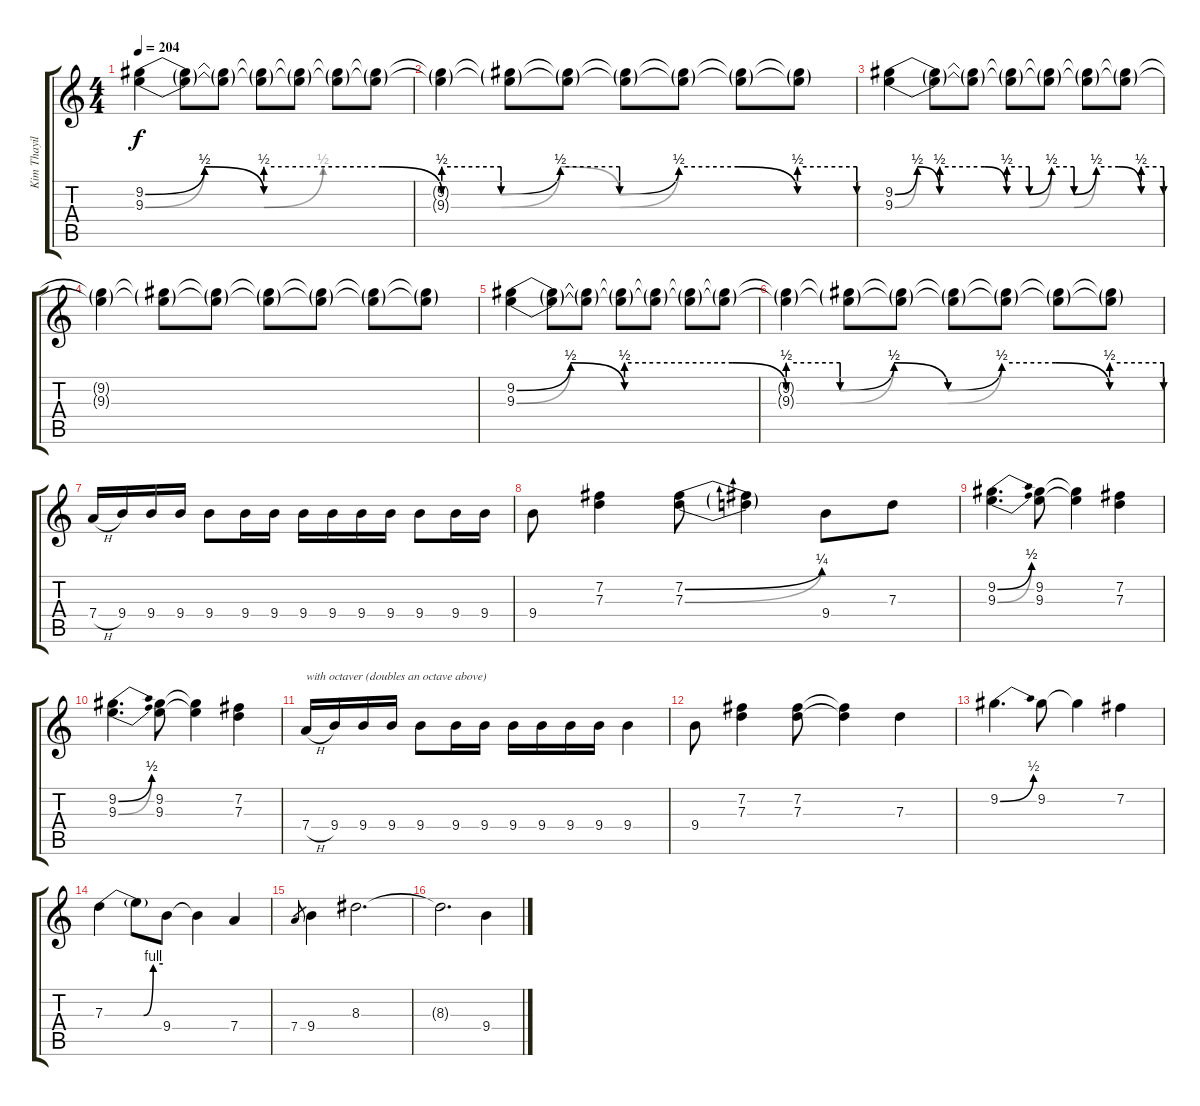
\track ("Kim Thayil - Solo" "Kim Thayil") {instrument distortionguitar}
\staff {score tabs}
\tuning (E4 B3 G3 D3 A2 D2) {hide}
\ts (4 4)
\tempo 204
\clef g2
\ks c
(9.2{be (custom 0 0 5 2 5 2 10 0 10 2 20 2 25 0 25 2 30 2 30 0 35 2 40 2 40 0 45 2 50 2 55 0 55 2 60 2 60 0)} 9.3{be (custom 0 0 5 2 5 2 10 0 15 2 20 2 25 0 25 2 30 2 30 0 35 2 40 0 45 2 50 2 55 0 55 2 60 2 60 0)}).4{dy f} (9.2{t} 9.3{t}).8 (9.2{t} 9.3{t}).8 (9.2{t} 9.3{t}).8 (9.2{t} 9.3{t}).8 (9.2{t} 9.3{t}).8 (9.2{t} 9.3{t}).8 |
(9.2{t} 9.3{t}).4 (9.2{t} 9.3{t}).8 (9.2{t} 9.3{t}).8 (9.2{t} 9.3{t}).8 (9.2{t} 9.3{t}).8 (9.2{t} 9.3{t}).8 (9.2{t} 9.3{t}).8 |
(9.2{be (custom 0 0 5 2 5 2 10 0 10 2 20 2 25 0 25 2 30 2 30 0 35 2 40 2 40 0 45 2 50 2 55 0 55 2 60 2 60 0)} 9.3{be (custom 0 0 5 2 5 2 10 0 10 2 20 2 25 0 25 2 30 2 30 0 35 2 40 2 40 0 45 2 50 2 55 0 55 2 60 2 60 0)}).4 (9.2{t} 9.3{t}).8 (9.2{t} 9.3{t}).8 (9.2{t} 9.3{t}).8 (9.2{t} 9.3{t}).8 (9.2{t} 9.3{t}).8 (9.2{t} 9.3{t}).8 |
(9.2{t} 9.3{t}).4 (9.2{t} 9.3{t}).8 (9.2{t} 9.3{t}).8 (9.2{t} 9.3{t}).8 (9.2{t} 9.3{t}).8 (9.2{t} 9.3{t}).8 (9.2{t} 9.3{t}).8 |
(9.2{be (custom 0 0 5 2 5 2 10 0 10 2 20 2 25 0 25 2 30 2 30 0 35 2 35 2 40 0 45 2 50 2 55 0 55 2 60 2 60 0)} 9.3{be (custom 0 0 5 2 5 2 10 0 10 2 20 2 25 0 25 2 30 2 30 0 35 2 35 2 40 0 45 2 50 2 55 0 55 2 60 2 60 0)}).4 (9.2{t} 9.3{t}).8 (9.2{t} 9.3{t}).8 (9.2{t} 9.3{t}).8 (9.2{t} 9.3{t}).8 (9.2{t} 9.3{t}).8 (9.2{t} 9.3{t}).8 |
(9.2{t} 9.3{t}).4 (9.2{t} 9.3{t}).8 (9.2{t} 9.3{t}).8 (9.2{t} 9.3{t}).8 (9.2{t} 9.3{t}).8 (9.2{t} 9.3{t}).8 (9.2{t} 9.3{t}).8 |
7.4{h}.16 9.4.16 9.4.16 9.4.16 9.4.8 9.4.16 9.4.16 9.4.16 9.4.16 9.4.16 9.4.16 9.4.8 9.4.16 9.4.16 |
9.4.8 (7.2 7.3).4 (7.2{be (bend 0 0 60 1)} 7.3{be (bend 0 0 60 1)}).8 (7.2{t} 7.3{t}).4 9.4.8 7.3.8 |
(9.2{be (bend 0 0 60 2)} 9.3{be (bend 0 0 60 2)}).4{d} (9.2 9.3).8 (9.2{t} 9.3{t}).4 (7.2 7.3).4 |
(9.2{be (bend 0 0 60 2)} 9.3{be (bend 0 0 60 2)}).4{d} (9.2 9.3).8 (9.2{t} 9.3{t}).4 (7.2 7.3).4 |
7.4{h}.16{txt "with octaver (doubles an octave above)"} 9.4.16 9.4.16 9.4.16 9.4.8 9.4.16 9.4.16 9.4.16 9.4.16 9.4.16 9.4.16 9.4.4 |
9.4.8 (7.2 7.3).4 (7.2 7.3).8 (7.2{t} 7.3{t}).4 7.3.4 |
9.2{be (bend 0 0 60 2)}.4{d} 9.2.8 9.2{t}.4 7.2.4 |
7.3{be (custom 0 0 40 0 50 4 60 4)}.4 7.3{t}.8 9.4.8 9.4{t}.4 7.4.4 |
7.4.8{gr} 9.4.4 8.3.2{d} |
8.3{t}.2{d} 9.4.4
